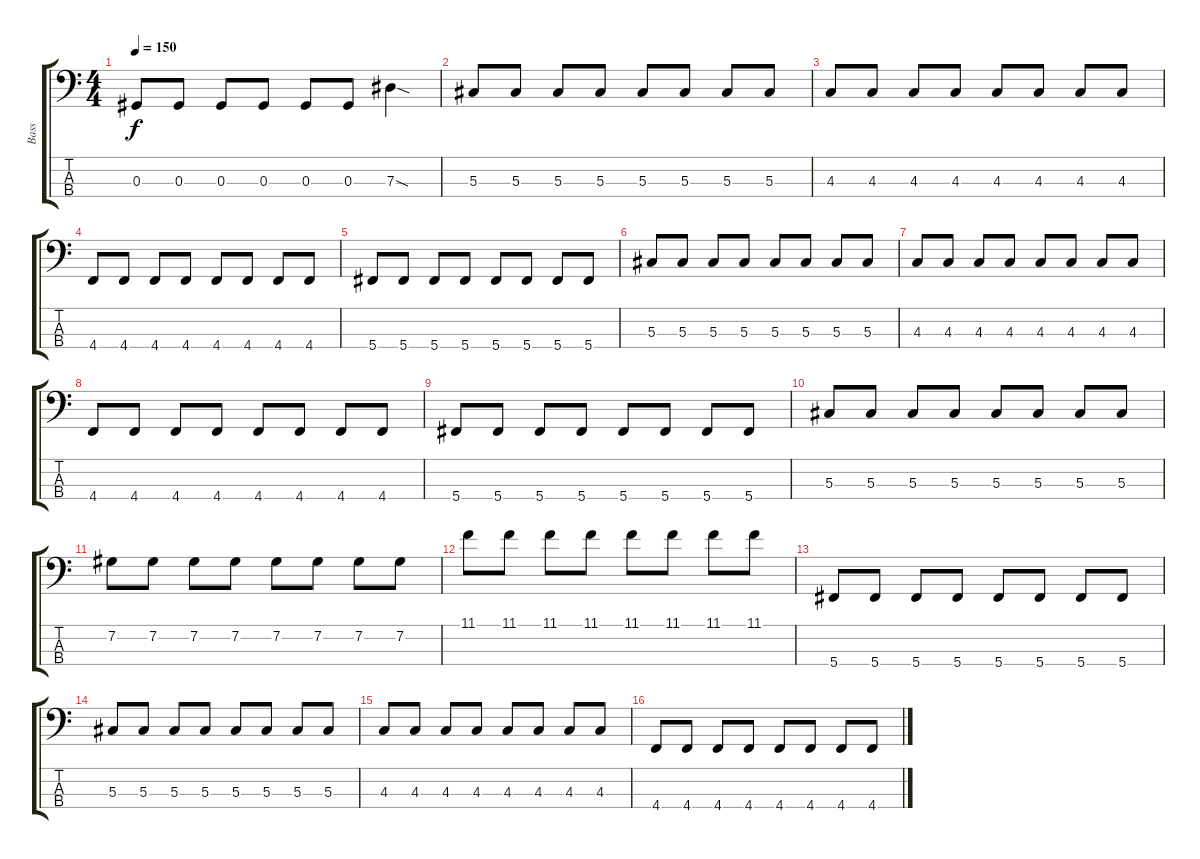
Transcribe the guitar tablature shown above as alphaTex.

\track ("Bass" "Bass") {instrument electricbassfinger}
\staff {score tabs}
\tuning (Gb2 Db2 Ab1 Db1) {hide}
\ts (4 4)
\tempo 150
\clef f4
\ks c
0.3.8{dy f} 0.3.8 0.3.8 0.3.8 0.3.8 0.3.8 7.3{sod}.4 |
5.3.8 5.3.8 5.3.8 5.3.8 5.3.8 5.3.8 5.3.8 5.3.8 |
4.3.8 4.3.8 4.3.8 4.3.8 4.3.8 4.3.8 4.3.8 4.3.8 |
4.4.8 4.4.8 4.4.8 4.4.8 4.4.8 4.4.8 4.4.8 4.4.8 |
5.4.8 5.4.8 5.4.8 5.4.8 5.4.8 5.4.8 5.4.8 5.4.8 |
5.3.8 5.3.8 5.3.8 5.3.8 5.3.8 5.3.8 5.3.8 5.3.8 |
4.3.8 4.3.8 4.3.8 4.3.8 4.3.8 4.3.8 4.3.8 4.3.8 |
4.4.8 4.4.8 4.4.8 4.4.8 4.4.8 4.4.8 4.4.8 4.4.8 |
5.4.8 5.4.8 5.4.8 5.4.8 5.4.8 5.4.8 5.4.8 5.4.8 |
5.3.8 5.3.8 5.3.8 5.3.8 5.3.8 5.3.8 5.3.8 5.3.8 |
7.2.8 7.2.8 7.2.8 7.2.8 7.2.8 7.2.8 7.2.8 7.2.8 |
11.1.8 11.1.8 11.1.8 11.1.8 11.1.8 11.1.8 11.1.8 11.1.8 |
5.4.8 5.4.8 5.4.8 5.4.8 5.4.8 5.4.8 5.4.8 5.4.8 |
5.3.8 5.3.8 5.3.8 5.3.8 5.3.8 5.3.8 5.3.8 5.3.8 |
4.3.8 4.3.8 4.3.8 4.3.8 4.3.8 4.3.8 4.3.8 4.3.8 |
4.4.8 4.4.8 4.4.8 4.4.8 4.4.8 4.4.8 4.4.8 4.4.8
